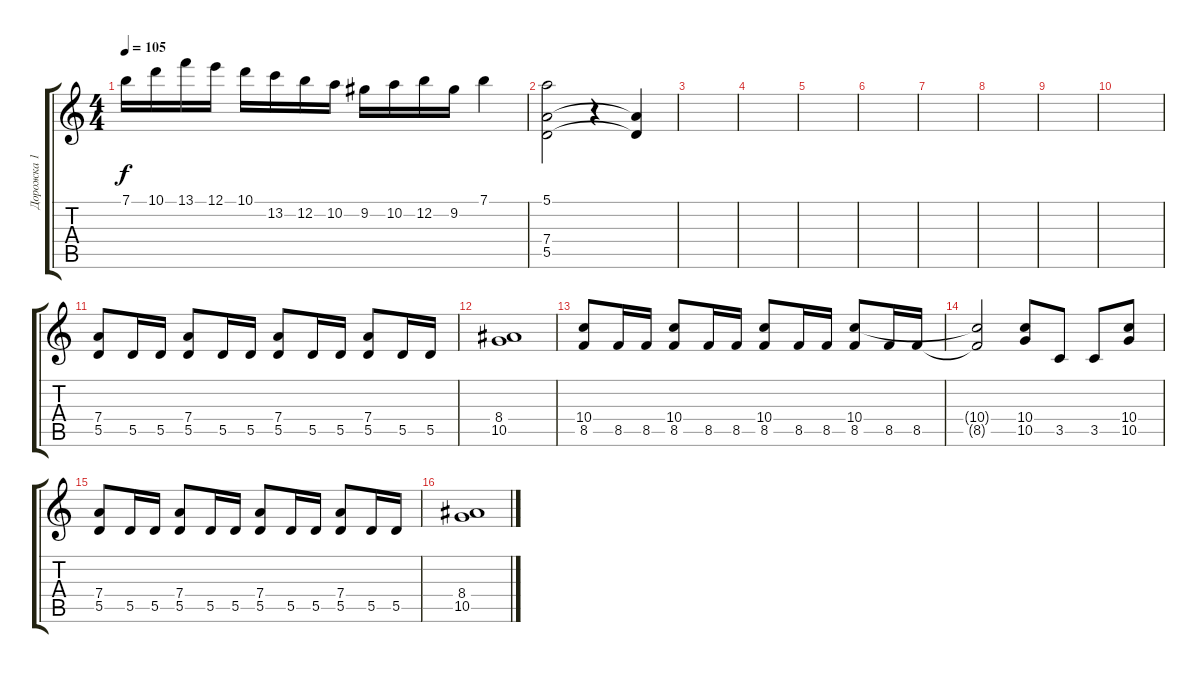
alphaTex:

\track ("Дорожка 1" "Дорожка 1") {instrument distortionguitar}
\staff {score tabs}
\tuning (E4 B3 G3 D3 A2 E2) {hide}
\ts (4 4)
\tempo 105
\clef g2
\ks c
7.1.16{dy f} 10.1.16 13.1.16 12.1.16 10.1.16 13.2.16 12.2.16 10.2.16 9.2.16 10.2.16 12.2.16 9.2.16 7.1.4 |
(5.1 7.4 5.5).2 r.4 (7.4{t} 5.5{t}).4 |
|
|
|
|
|
|
|
|
(7.4 5.5).8 5.5.16 5.5.16 (7.4 5.5).8 5.5.16 5.5.16 (7.4 5.5).8 5.5.16 5.5.16 (7.4 5.5).8 5.5.16 5.5.16 |
(8.4 10.5).1 |
(10.4 8.5).8 8.5.16 8.5.16 (10.4 8.5).8 8.5.16 8.5.16 (10.4 8.5).8 8.5.16 8.5.16 (10.4 8.5).8 8.5.16 8.5.16 |
(10.4{t} 8.5{t}).2 (10.4 10.5).8 3.5.8 3.5.8 (10.4 10.5).8 |
(7.4 5.5).8 5.5.16 5.5.16 (7.4 5.5).8 5.5.16 5.5.16 (7.4 5.5).8 5.5.16 5.5.16 (7.4 5.5).8 5.5.16 5.5.16 |
(8.4 10.5).1
